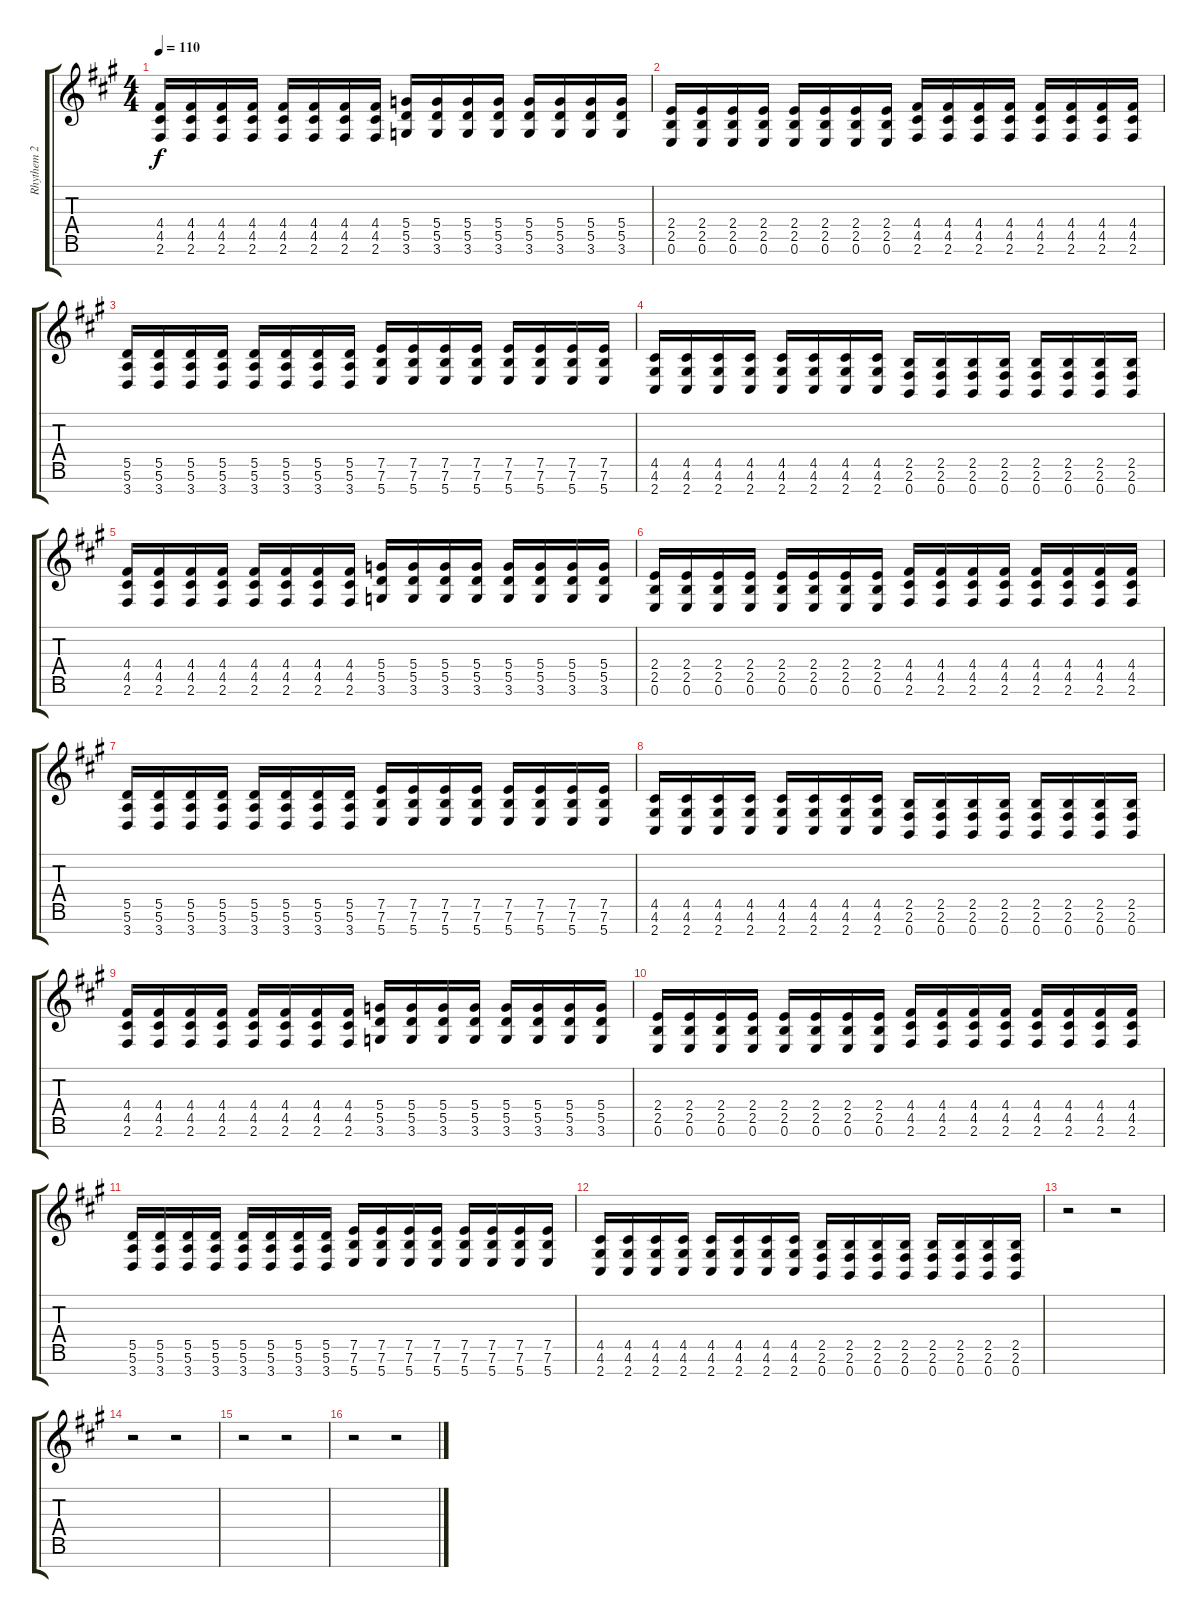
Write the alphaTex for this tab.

\track ("Rhythem 2" "Rhythem 2") {instrument distortionguitar}
\staff {score tabs}
\tuning (E4 B3 G3 D3 A2 E2 B1) {hide}
\ts (4 4)
\tempo 110
\clef g2
\ks a
(4.4 4.5 2.6).16{dy f instrument distortionguitar} (4.4 4.5 2.6).16 (4.4 4.5 2.6).16 (4.4 4.5 2.6).16 (4.4 4.5 2.6).16 (4.4 4.5 2.6).16 (4.4 4.5 2.6).16 (4.4 4.5 2.6).16 (5.4 5.5 3.6).16 (5.4 5.5 3.6).16 (5.4 5.5 3.6).16 (5.4 5.5 3.6).16 (5.4 5.5 3.6).16 (5.4 5.5 3.6).16 (5.4 5.5 3.6).16 (5.4 5.5 3.6).16 |
(2.4 2.5 0.6).16 (2.4 2.5 0.6).16 (2.4 2.5 0.6).16 (2.4 2.5 0.6).16 (2.4 2.5 0.6).16 (2.4 2.5 0.6).16 (2.4 2.5 0.6).16 (2.4 2.5 0.6).16 (4.4 4.5 2.6).16 (4.4 4.5 2.6).16 (4.4 4.5 2.6).16 (4.4 4.5 2.6).16 (4.4 4.5 2.6).16 (4.4 4.5 2.6).16 (4.4 4.5 2.6).16 (4.4 4.5 2.6).16 |
(5.5 5.6 3.7).16 (5.5 5.6 3.7).16 (5.5 5.6 3.7).16 (5.5 5.6 3.7).16 (5.5 5.6 3.7).16 (5.5 5.6 3.7).16 (5.5 5.6 3.7).16 (5.5 5.6 3.7).16 (7.5 7.6 5.7).16 (7.5 7.6 5.7).16 (7.5 7.6 5.7).16 (7.5 7.6 5.7).16 (7.5 7.6 5.7).16 (7.5 7.6 5.7).16 (7.5 7.6 5.7).16 (7.5 7.6 5.7).16 |
(4.5 4.6 2.7).16 (4.5 4.6 2.7).16 (4.5 4.6 2.7).16 (4.5 4.6 2.7).16 (4.5 4.6 2.7).16 (4.5 4.6 2.7).16 (4.5 4.6 2.7).16 (4.5 4.6 2.7).16 (2.5 2.6 0.7).16 (2.5 2.6 0.7).16 (2.5 2.6 0.7).16 (2.5 2.6 0.7).16 (2.5 2.6 0.7).16 (2.5 2.6 0.7).16 (2.5 2.6 0.7).16 (2.5 2.6 0.7).16 |
(4.4 4.5 2.6).16{instrument distortionguitar} (4.4 4.5 2.6).16 (4.4 4.5 2.6).16 (4.4 4.5 2.6).16 (4.4 4.5 2.6).16 (4.4 4.5 2.6).16 (4.4 4.5 2.6).16 (4.4 4.5 2.6).16 (5.4 5.5 3.6).16 (5.4 5.5 3.6).16 (5.4 5.5 3.6).16 (5.4 5.5 3.6).16 (5.4 5.5 3.6).16 (5.4 5.5 3.6).16 (5.4 5.5 3.6).16 (5.4 5.5 3.6).16 |
(2.4 2.5 0.6).16 (2.4 2.5 0.6).16 (2.4 2.5 0.6).16 (2.4 2.5 0.6).16 (2.4 2.5 0.6).16 (2.4 2.5 0.6).16 (2.4 2.5 0.6).16 (2.4 2.5 0.6).16 (4.4 4.5 2.6).16 (4.4 4.5 2.6).16 (4.4 4.5 2.6).16 (4.4 4.5 2.6).16 (4.4 4.5 2.6).16 (4.4 4.5 2.6).16 (4.4 4.5 2.6).16 (4.4 4.5 2.6).16 |
(5.5 5.6 3.7).16 (5.5 5.6 3.7).16 (5.5 5.6 3.7).16 (5.5 5.6 3.7).16 (5.5 5.6 3.7).16 (5.5 5.6 3.7).16 (5.5 5.6 3.7).16 (5.5 5.6 3.7).16 (7.5 7.6 5.7).16 (7.5 7.6 5.7).16 (7.5 7.6 5.7).16 (7.5 7.6 5.7).16 (7.5 7.6 5.7).16 (7.5 7.6 5.7).16 (7.5 7.6 5.7).16 (7.5 7.6 5.7).16 |
(4.5 4.6 2.7).16 (4.5 4.6 2.7).16 (4.5 4.6 2.7).16 (4.5 4.6 2.7).16 (4.5 4.6 2.7).16 (4.5 4.6 2.7).16 (4.5 4.6 2.7).16 (4.5 4.6 2.7).16 (2.5 2.6 0.7).16 (2.5 2.6 0.7).16 (2.5 2.6 0.7).16 (2.5 2.6 0.7).16 (2.5 2.6 0.7).16 (2.5 2.6 0.7).16 (2.5 2.6 0.7).16 (2.5 2.6 0.7).16 |
(4.4 4.5 2.6).16{instrument distortionguitar} (4.4 4.5 2.6).16 (4.4 4.5 2.6).16 (4.4 4.5 2.6).16 (4.4 4.5 2.6).16 (4.4 4.5 2.6).16 (4.4 4.5 2.6).16 (4.4 4.5 2.6).16 (5.4 5.5 3.6).16 (5.4 5.5 3.6).16 (5.4 5.5 3.6).16 (5.4 5.5 3.6).16 (5.4 5.5 3.6).16 (5.4 5.5 3.6).16 (5.4 5.5 3.6).16 (5.4 5.5 3.6).16 |
(2.4 2.5 0.6).16 (2.4 2.5 0.6).16 (2.4 2.5 0.6).16 (2.4 2.5 0.6).16 (2.4 2.5 0.6).16 (2.4 2.5 0.6).16 (2.4 2.5 0.6).16 (2.4 2.5 0.6).16 (4.4 4.5 2.6).16 (4.4 4.5 2.6).16 (4.4 4.5 2.6).16 (4.4 4.5 2.6).16 (4.4 4.5 2.6).16 (4.4 4.5 2.6).16 (4.4 4.5 2.6).16 (4.4 4.5 2.6).16 |
(5.5 5.6 3.7).16 (5.5 5.6 3.7).16 (5.5 5.6 3.7).16 (5.5 5.6 3.7).16 (5.5 5.6 3.7).16 (5.5 5.6 3.7).16 (5.5 5.6 3.7).16 (5.5 5.6 3.7).16 (7.5 7.6 5.7).16 (7.5 7.6 5.7).16 (7.5 7.6 5.7).16 (7.5 7.6 5.7).16 (7.5 7.6 5.7).16 (7.5 7.6 5.7).16 (7.5 7.6 5.7).16 (7.5 7.6 5.7).16 |
(4.5 4.6 2.7).16 (4.5 4.6 2.7).16 (4.5 4.6 2.7).16 (4.5 4.6 2.7).16 (4.5 4.6 2.7).16 (4.5 4.6 2.7).16 (4.5 4.6 2.7).16 (4.5 4.6 2.7).16 (2.5 2.6 0.7).16 (2.5 2.6 0.7).16 (2.5 2.6 0.7).16 (2.5 2.6 0.7).16 (2.5 2.6 0.7).16 (2.5 2.6 0.7).16 (2.5 2.6 0.7).16 (2.5 2.6 0.7).16 |
r.2 r.2 |
r.2 r.2 |
r.2 r.2 |
r.2 r.2
